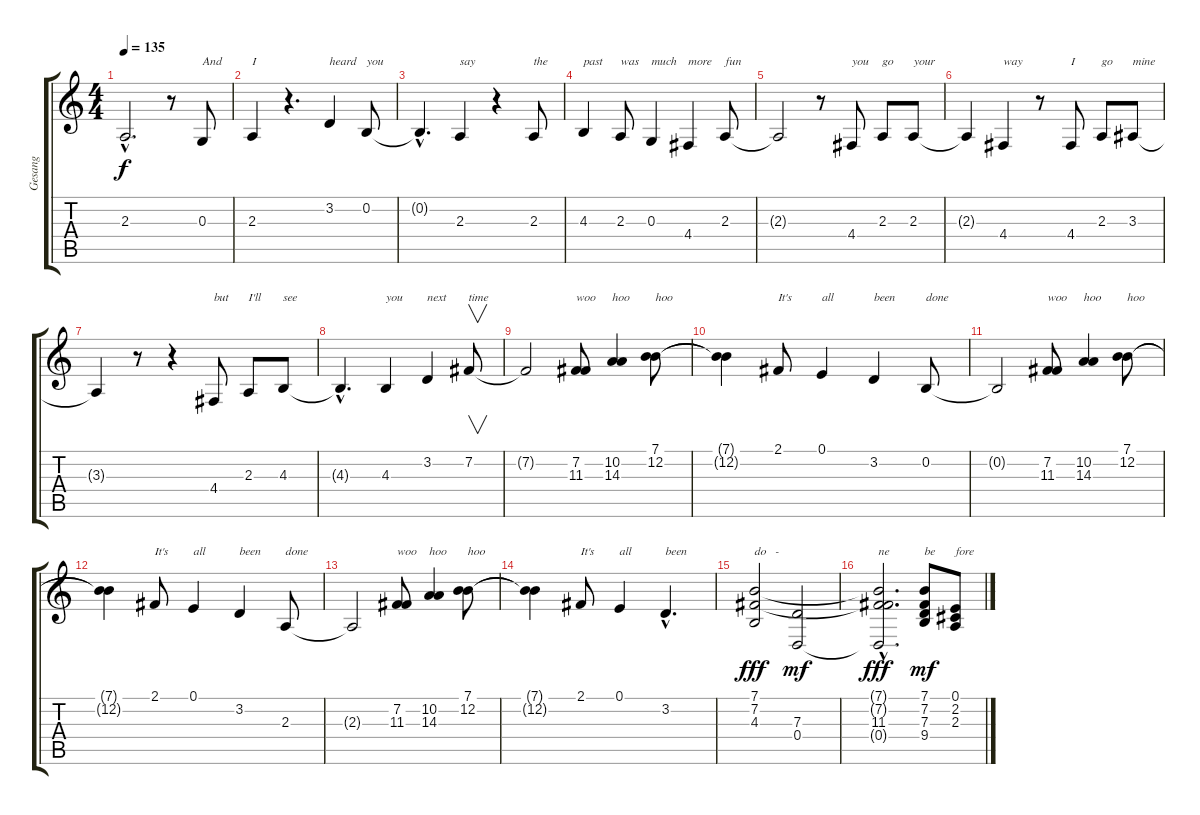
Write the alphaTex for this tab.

\track ("Gesang" "Gesang") {instrument harmonica}
\staff {score tabs}
\tuning (E4 B3 G3 D3 A2 E2) {hide}
\ts (4 4)
\tempo 135
\clef g2
\ks c
2.3{hac t}.2{d dy f} r.8 0.3.8{txt "And"} |
2.3.4{txt "I"} r.4{d} 3.2.4{txt "heard"} 0.2.8{txt "you"} |
0.2{hac t}.4{d} 2.3.4{txt "say"} r.4 2.3.8{txt "the"} |
4.3.4{txt "past"} 2.3.8{txt "was"} 0.3.4{txt "much"} 4.4.4{txt "more"} 2.3.8{txt "fun"} |
2.3{t}.2 r.8 4.4.8{txt "you"} 2.3.8{txt "go"} 2.3.8{txt "your"} |
2.3{t}.4 4.4.4{txt "way"} r.8 4.4.8{txt "I"} 2.3.8{txt "go"} 3.3.8{txt "mine"} |
3.3{t}.4 r.8 r.4 4.4.8{txt "but"} 2.3.8{txt "I'll"} 4.3.8{txt "see"} |
4.3{hac t}.4{d} 4.3.4{txt "you"} 3.2.4{txt "next"} 7.2.8{v txt "time"} |
7.2{t}.2 (7.2 11.3).8{txt "woo"} (10.2 14.3).4{txt "hoo"} (7.1 12.2).8{txt "hoo"} |
(7.1{t} 12.2{t}).4 2.1.8{txt "It's"} 0.1.4{txt "all"} 3.2.4{txt "been"} 0.2.8{txt "done"} |
0.2{t}.2 (7.2 11.3).8{txt "woo"} (10.2 14.3).4{txt "hoo"} (7.1 12.2).8{txt "hoo"} |
(7.1{t} 12.2{t}).4 2.1.8{txt "It's"} 0.1.4{txt "all"} 3.2.4{txt "been"} 2.3.8{txt "done"} |
2.3{t}.2 (7.2 11.3).8{txt "woo"} (10.2 14.3).4{txt "hoo"} (7.1 12.2).8{txt "hoo"} |
(7.1{t} 12.2{t}).4 2.1.8{txt "It's"} 0.1.4{txt "all"} 3.2{hac}.4{d txt "been"} |
(7.1 7.2 4.3).2{txt "do   -" dy fff} (7.3 0.4).2{dy mf} |
(7.1{hac t} 7.2{hac t} 11.3{hac} 0.4{hac t}).2{d txt "ne" dy fff} (7.1 7.2 7.3 9.4).8{txt "be" dy mf} (0.1 2.2 2.3).8{txt "fore"}
